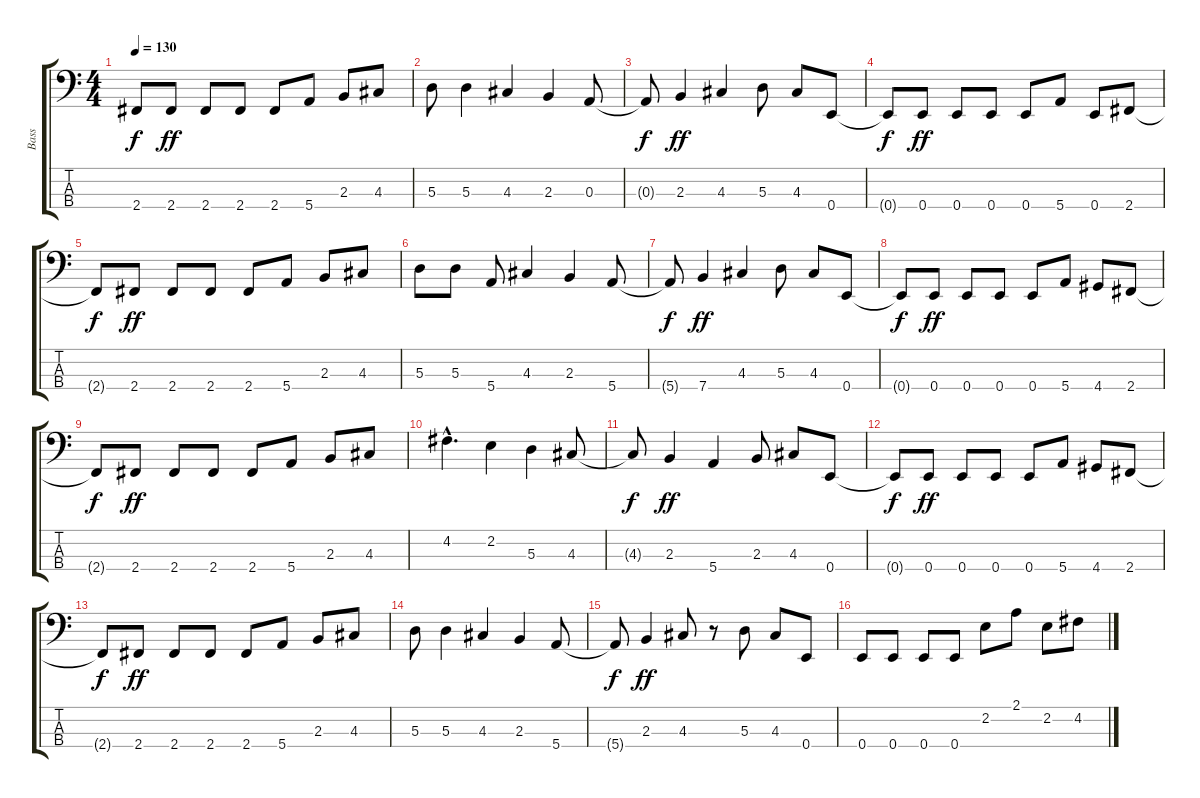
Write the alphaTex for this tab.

\track ("Bass" "Bass") {instrument electricbasspick}
\staff {score tabs}
\tuning (G2 D2 A1 E1) {hide}
\ts (4 4)
\tempo 130
\clef f4
\ks c
2.4{t}.8{dy f} 2.4.8{dy ff} 2.4.8 2.4.8 2.4.8 5.4.8 2.3.8 4.3.8 |
5.3.8 5.3.4 4.3.4 2.3.4 0.3.8 |
0.3{t}.8{dy f} 2.3.4{dy ff} 4.3.4 5.3.8 4.3.8 0.4.8 |
0.4{t}.8{dy f} 0.4.8{dy ff} 0.4.8 0.4.8 0.4.8 5.4.8 0.4.8 2.4.8 |
2.4{t}.8{dy f} 2.4.8{dy ff} 2.4.8 2.4.8 2.4.8 5.4.8 2.3.8 4.3.8 |
5.3.8 5.3.8 5.4.8 4.3.4 2.3.4 5.4.8 |
5.4{t}.8{dy f} 7.4.4{dy ff} 4.3.4 5.3.8 4.3.8 0.4.8 |
0.4{t}.8{dy f} 0.4.8{dy ff} 0.4.8 0.4.8 0.4.8 5.4.8 4.4.8 2.4.8 |
2.4{t}.8{dy f} 2.4.8{dy ff} 2.4.8 2.4.8 2.4.8 5.4.8 2.3.8 4.3.8 |
4.2{hac}.4{d} 2.2.4 5.3.4 4.3.8 |
4.3{t}.8{dy f} 2.3.4{dy ff} 5.4.4 2.3.8 4.3.8 0.4.8 |
0.4{t}.8{dy f} 0.4.8{dy ff} 0.4.8 0.4.8 0.4.8 5.4.8 4.4.8 2.4.8 |
2.4{t}.8{dy f} 2.4.8{dy ff} 2.4.8 2.4.8 2.4.8 5.4.8 2.3.8 4.3.8 |
5.3.8 5.3.4 4.3.4 2.3.4 5.4.8 |
5.4{t}.8{dy f} 2.3.4{dy ff} 4.3.8 r.8 5.3.8 4.3.8 0.4.8 |
0.4.8 0.4.8 0.4.8 0.4.8 2.2.8 2.1.8 2.2.8 4.2.8
